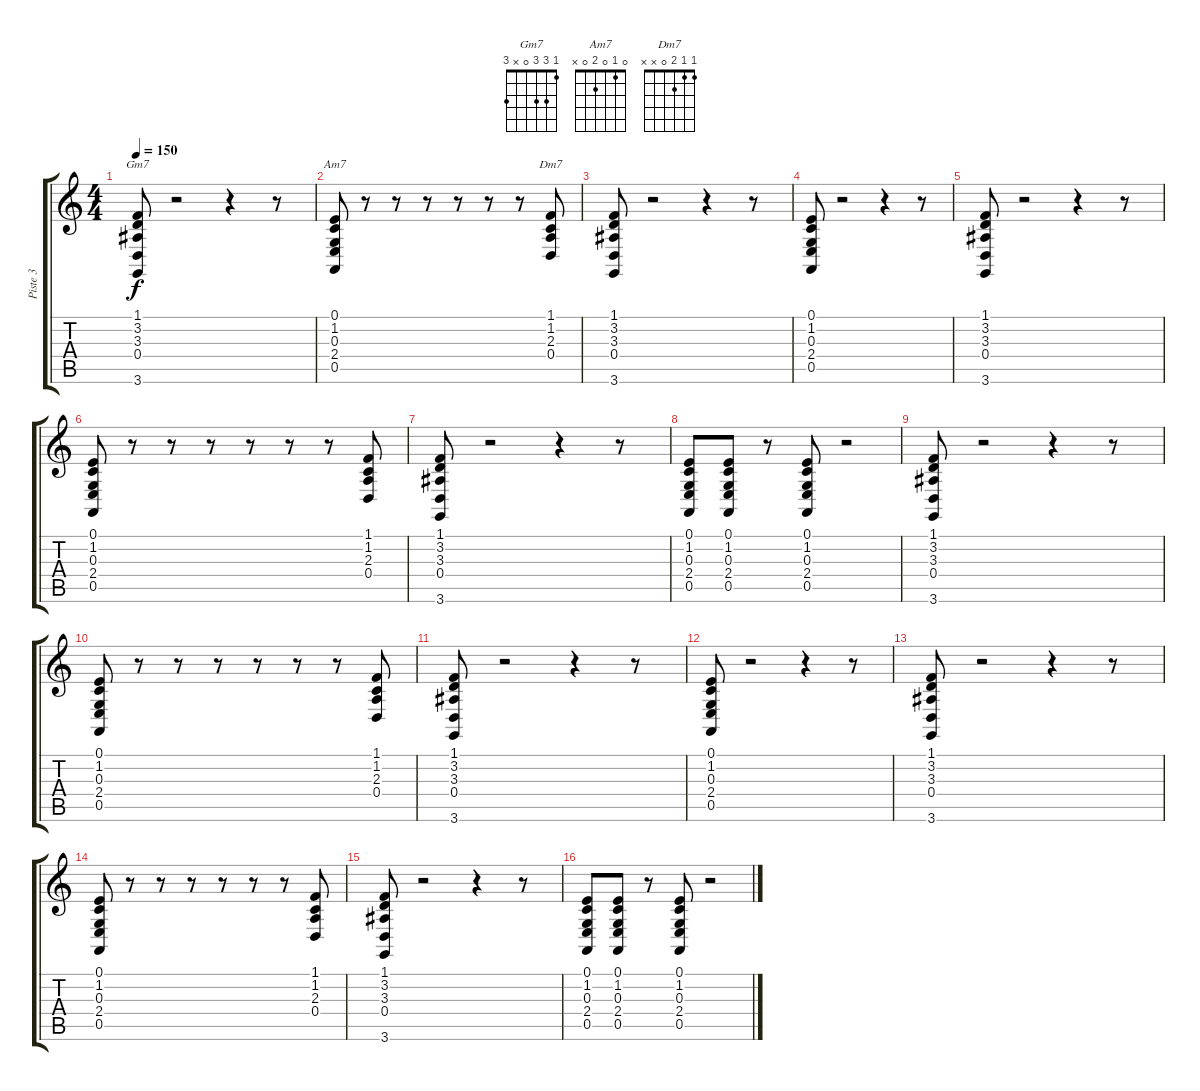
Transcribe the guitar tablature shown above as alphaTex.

\track ("Piste 3" "Piste 3") {instrument brasssection}
\staff {score tabs}
\tuning (E4 B3 G3 D3 A2 E2) {hide}
\chord ("Gm7" 1 3 3 0 x 3)
\chord ("Am7" 0 1 0 2 0 x)
\chord ("Dm7" 1 1 2 0 x x)
\ts (4 4)
\tempo 150
\clef g2
\ks c
(1.1 3.2 3.3 0.4 3.6).8{ch "Gm7" dy f} r.2 r.4 r.8 |
(0.1 1.2 0.3 2.4 0.5).8{ch "Am7"} r.8 r.8 r.8 r.8 r.8 r.8 (1.1 1.2 2.3 0.4).8{ch "Dm7"} |
(1.1 3.2 3.3 0.4 3.6).8 r.2 r.4 r.8 |
(0.1 1.2 0.3 2.4 0.5).8 r.2 r.4 r.8 |
(1.1 3.2 3.3 0.4 3.6).8 r.2 r.4 r.8 |
(0.1 1.2 0.3 2.4 0.5).8 r.8 r.8 r.8 r.8 r.8 r.8 (1.1 1.2 2.3 0.4).8 |
(1.1 3.2 3.3 0.4 3.6).8 r.2 r.4 r.8 |
(0.1 1.2 0.3 2.4 0.5).8 (0.1 1.2 0.3 2.4 0.5).8 r.8 (0.1 1.2 0.3 2.4 0.5).8 r.2 |
(1.1 3.2 3.3 0.4 3.6).8 r.2 r.4 r.8 |
(0.1 1.2 0.3 2.4 0.5).8 r.8 r.8 r.8 r.8 r.8 r.8 (1.1 1.2 2.3 0.4).8 |
(1.1 3.2 3.3 0.4 3.6).8 r.2 r.4 r.8 |
(0.1 1.2 0.3 2.4 0.5).8 r.2 r.4 r.8 |
(1.1 3.2 3.3 0.4 3.6).8 r.2 r.4 r.8 |
(0.1 1.2 0.3 2.4 0.5).8 r.8 r.8 r.8 r.8 r.8 r.8 (1.1 1.2 2.3 0.4).8 |
(1.1 3.2 3.3 0.4 3.6).8 r.2 r.4 r.8 |
(0.1 1.2 0.3 2.4 0.5).8 (0.1 1.2 0.3 2.4 0.5).8 r.8 (0.1 1.2 0.3 2.4 0.5).8 r.2
